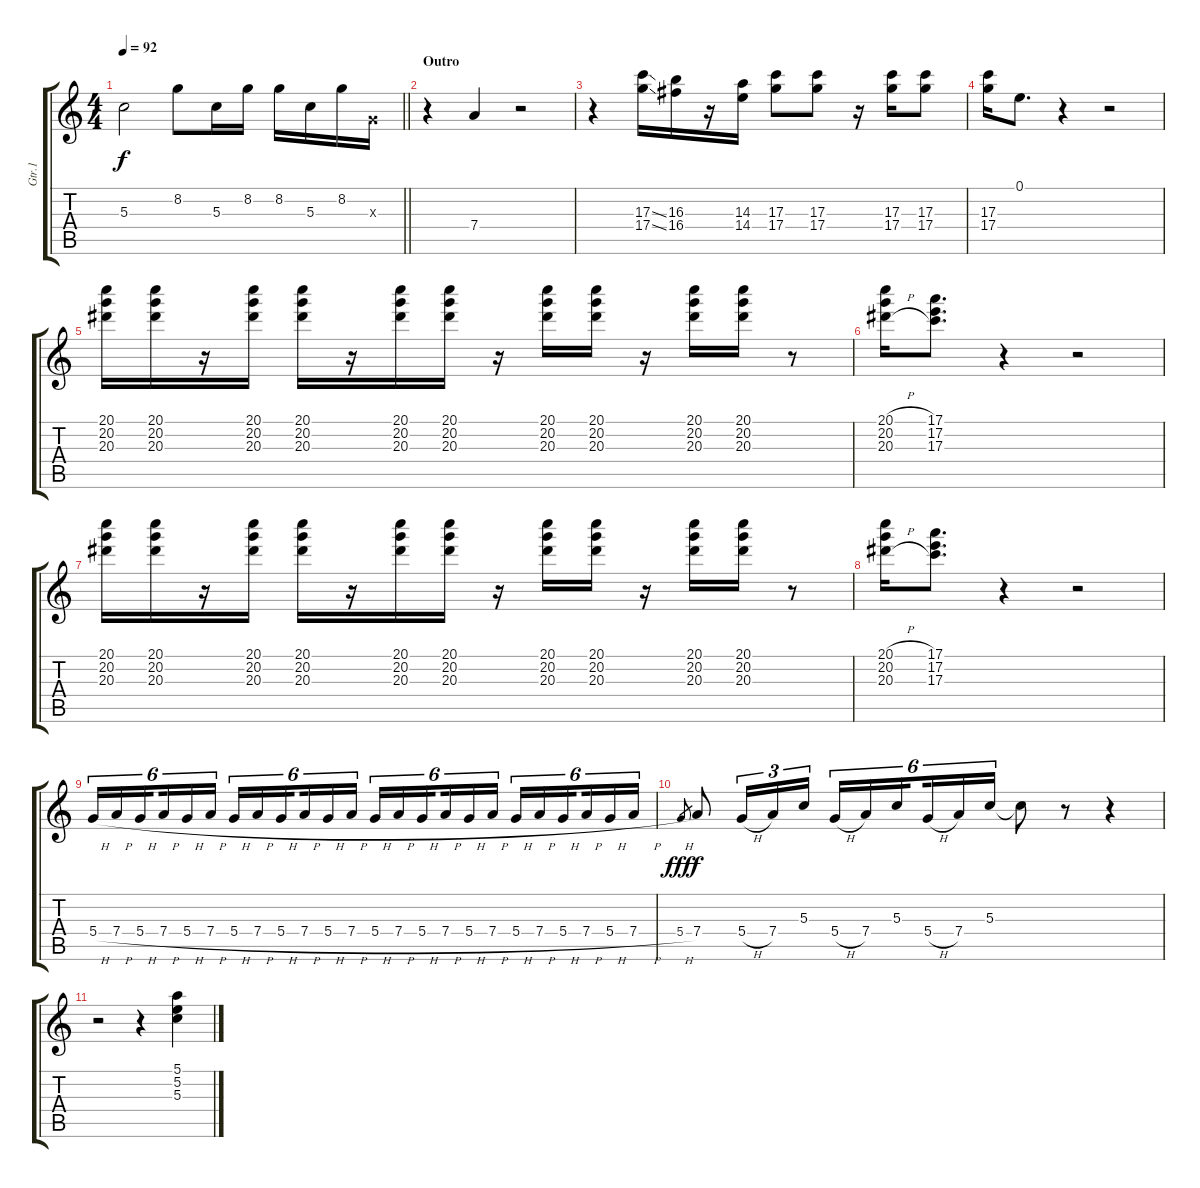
\track ("Gtr.1" "Gtr.1") {instrument overdrivenguitar}
\staff {score tabs}
\tuning (E4 B3 G3 D3 A2 E2) {hide}
\ts (4 4)
\tempo 92
\clef g2
\barLineRight lightlight
\ks c
5.3{t}.2{dy f} 8.2.8 5.3.16 8.2.16 8.2.16 5.3.16 8.2.16 0.3{x}.16 |
\section ("" "Outro")
r.4 7.4.4 r.2 |
r.4 (17.3{ss} 17.4{ss}).16 (16.3 16.4).16 r.16 (14.3 14.4).16 (17.3 17.4).8 (17.3 17.4).8 r.16 (17.3 17.4).16 (17.3 17.4).8 |
(17.3 17.4).16 0.1.8{d} r.4 r.2 |
(20.1 20.2 20.3).16 (20.1 20.2 20.3).16 r.16 (20.1 20.2 20.3).16 (20.1 20.2 20.3).16 r.16 (20.1 20.2 20.3).16 (20.1 20.2 20.3).16 r.16 (20.1 20.2 20.3).16 (20.1 20.2 20.3).16 r.16 (20.1 20.2 20.3).16 (20.1 20.2 20.3).16 r.8 |
(20.1{h} 20.2{h} 20.3{h}).16 (17.1 17.2 17.3).8{d} r.4 r.2 |
(20.1 20.2 20.3).16 (20.1 20.2 20.3).16 r.16 (20.1 20.2 20.3).16 (20.1 20.2 20.3).16 r.16 (20.1 20.2 20.3).16 (20.1 20.2 20.3).16 r.16 (20.1 20.2 20.3).16 (20.1 20.2 20.3).16 r.16 (20.1 20.2 20.3).16 (20.1 20.2 20.3).16 r.8 |
(20.1{h} 20.2{h} 20.3{h}).16 (17.1 17.2 17.3).8{d} r.4 r.2 |
5.4{h}.16{tu (6 4)} 7.4{h}.16{tu (6 4)} 5.4{h}.16{tu (6 4) beam splitsecondary} 7.4{h}.16{tu (6 4)} 5.4{h}.16{tu (6 4)} 7.4{h}.16{tu (6 4)} 5.4{h}.16{tu (6 4)} 7.4{h}.16{tu (6 4)} 5.4{h}.16{tu (6 4) beam splitsecondary} 7.4{h}.16{tu (6 4)} 5.4{h}.16{tu (6 4)} 7.4{h}.16{tu (6 4)} 5.4{h}.16{tu (6 4)} 7.4{h}.16{tu (6 4)} 5.4{h}.16{tu (6 4) beam splitsecondary} 7.4{h}.16{tu (6 4)} 5.4{h}.16{tu (6 4)} 7.4{h}.16{tu (6 4)} 5.4{h}.16{tu (6 4)} 7.4{h}.16{tu (6 4)} 5.4{h}.16{tu (6 4) beam splitsecondary} 7.4{h}.16{tu (6 4)} 5.4{h}.16{tu (6 4)} 7.4{h}.16{tu (6 4)} |
5.4{h}.8{gr dy fff} 7.4.8{dy f} 5.4{h}.16{tu (3 2)} 7.4.16{tu (3 2)} 5.3.16{tu (3 2)} 5.4{h}.16{tu (6 4)} 7.4.16{tu (6 4)} 5.3.16{tu (6 4) beam splitsecondary} 5.4{h}.16{tu (6 4)} 7.4.16{tu (6 4)} 5.3.16{tu (6 4)} 5.3{t}.8 r.8 r.4 |
r.2 r.4 (5.1 5.2 5.3).4
